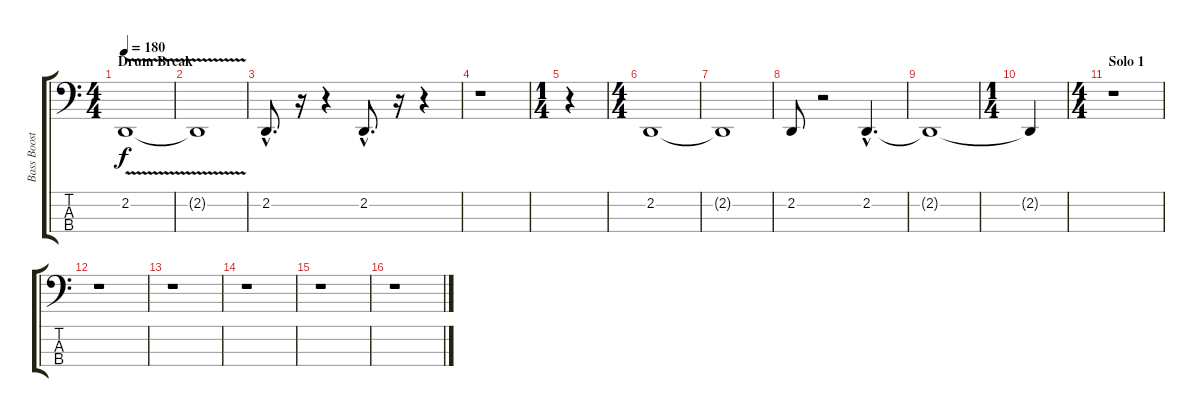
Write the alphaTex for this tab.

\track ("Bass Boost 1" "Bass Boost") {instrument cello}
\staff {score tabs}
\tuning (F2 C2 G1 D1) {hide}
\ts (4 4)
\section ("" "Drum Break")
\tempo 180
\clef f4
\ks c
2.2{v}.1{dy f} |
2.2{t}.1 |
2.2{hac}.8{d} r.16 r.4 2.2{hac}.8{d} r.16 r.4 |
r.1 |
\ts (1 4)
r.4 |
\ts (4 4)
2.2.1 |
2.2{t}.1 |
2.2.8 r.2 2.2{hac}.4{d} |
2.2{t}.1 |
\ts (1 4)
2.2{t}.4 |
\ts (4 4)
\section ("" "Solo 1")
r.1 |
r.1 |
r.1 |
r.1 |
r.1 |
r.1
